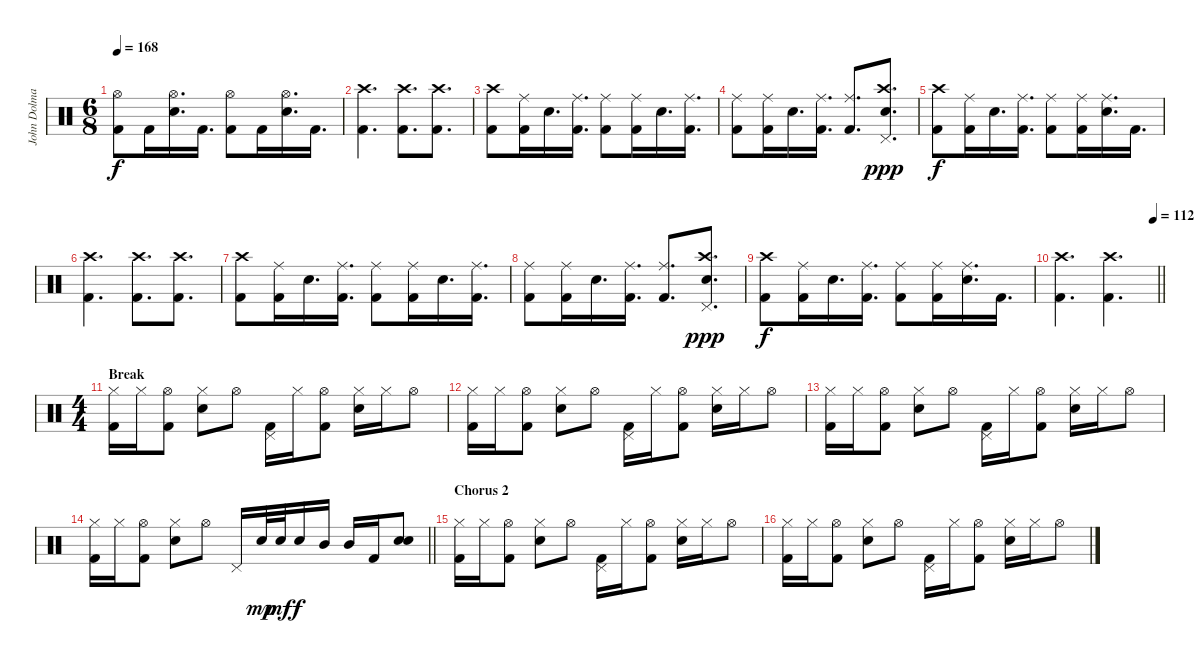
\track ("John Dolmayan" "John Dolma") {instrument percussion}
\staff {score}
\articulation defaults
\ts (6 8)
\tempo 168
\clef neutral
\ks c
("Hi-Hat (open)" "Kick (hit) 2").8{dy f} "Kick (hit) 2".16 ("Hi-Hat (open)" "Electric Snare (hit)").16{d} "Kick (hit) 2".16{d} ("Hi-Hat (open)" "Kick (hit) 2").8 "Kick (hit) 2".16 ("Hi-Hat (open)" "Electric Snare (hit)").16{d} "Kick (hit) 2".16{d} |
("Crash high (hit)" "Kick (hit) 2").4{d} ("Crash high (hit)" "Kick (hit) 2").8{d} ("Crash high (hit)" "Kick (hit) 2").8{d} |
("Crash high (hit)" "Kick (hit) 2").8 ("Ride (middle)" "Kick (hit) 2").16 "Electric Snare (hit)".16{d} ("Ride (middle)" "Kick (hit) 2").16{d} ("Ride (middle)" "Kick (hit) 2").8 ("Ride (middle)" "Kick (hit) 2").16 "Electric Snare (hit)".16{d} ("Ride (middle)" "Kick (hit) 2").16{d} |
("Ride (middle)" "Kick (hit) 2").8 ("Ride (middle)" "Kick (hit) 2").16 "Electric Snare (hit)".16{d} ("Ride (middle)" "Kick (hit) 2").16{d} ("Ride (middle)" "Kick (hit) 2").8{d} ("Crash high (hit)" "Pedal Hi-Hat (hit)" "Electric Snare (hit)").8{d dy ppp} |
("Crash high (hit)" "Kick (hit) 2").8{dy f} ("Ride (middle)" "Kick (hit) 2").16 "Electric Snare (hit)".16{d} ("Ride (middle)" "Kick (hit) 2").16{d} ("Ride (middle)" "Kick (hit) 2").8 ("Ride (middle)" "Kick (hit) 2").16 ("Ride (middle)" "Electric Snare (hit)").16{d} "Kick (hit) 2".16{d} |
("Crash high (hit)" "Kick (hit) 2").4{d} ("Crash high (hit)" "Kick (hit) 2").8{d} ("Crash high (hit)" "Kick (hit) 2").8{d} |
("Crash high (hit)" "Kick (hit) 2").8 ("Ride (middle)" "Kick (hit) 2").16 "Electric Snare (hit)".16{d} ("Ride (middle)" "Kick (hit) 2").16{d} ("Ride (middle)" "Kick (hit) 2").8 ("Ride (middle)" "Kick (hit) 2").16 "Electric Snare (hit)".16{d} ("Ride (middle)" "Kick (hit) 2").16{d} |
("Ride (middle)" "Kick (hit) 2").8 ("Ride (middle)" "Kick (hit) 2").16 "Electric Snare (hit)".16{d} ("Ride (middle)" "Kick (hit) 2").16{d} ("Ride (middle)" "Kick (hit) 2").8{d} ("Crash high (hit)" "Pedal Hi-Hat (hit)" "Electric Snare (hit)").8{d dy ppp} |
("Crash high (hit)" "Kick (hit) 2").8{dy f} ("Ride (middle)" "Kick (hit) 2").16 "Electric Snare (hit)".16{d} ("Ride (middle)" "Kick (hit) 2").16{d} ("Ride (middle)" "Kick (hit) 2").8 ("Ride (middle)" "Kick (hit) 2").16 ("Ride (middle)" "Electric Snare (hit)").16{d} "Kick (hit) 2".16{d} |
\tempo (112 0.9583333333333334)
\barLineRight lightlight
("Crash high (hit)" "Kick (hit) 2").4{d} ("Crash high (hit)" "Kick (hit) 2").4{d} |
\ts (4 4)
\section ("" "Break")
("Hi-Hat (closed)" "Kick (hit) 2").16 "Hi-Hat (closed)".16 ("Hi-Hat (open)" "Kick (hit) 2").8 ("Hi-Hat (closed)" "Electric Snare (hit)").8 "Hi-Hat (open)".8 ("Pedal Hi-Hat (hit)" "Kick (hit) 2").16 "Hi-Hat (closed)".16 ("Hi-Hat (open)" "Kick (hit) 2").8 ("Hi-Hat (closed)" "Electric Snare (hit)").16 "Hi-Hat (closed)".16 "Hi-Hat (open)".8 |
("Hi-Hat (closed)" "Kick (hit) 2").16 "Hi-Hat (closed)".16 ("Hi-Hat (open)" "Kick (hit) 2").8 ("Hi-Hat (closed)" "Electric Snare (hit)").8 "Hi-Hat (open)".8 ("Pedal Hi-Hat (hit)" "Kick (hit) 2").16 "Hi-Hat (closed)".16 ("Hi-Hat (open)" "Kick (hit) 2").8 ("Hi-Hat (closed)" "Electric Snare (hit)").16 "Hi-Hat (closed)".16 "Hi-Hat (open)".8 |
("Hi-Hat (closed)" "Kick (hit) 2").16 "Hi-Hat (closed)".16 ("Hi-Hat (open)" "Kick (hit) 2").8 ("Hi-Hat (closed)" "Electric Snare (hit)").8 "Hi-Hat (open)".8 ("Pedal Hi-Hat (hit)" "Kick (hit) 2").16 "Hi-Hat (closed)".16 ("Hi-Hat (open)" "Kick (hit) 2").8 ("Hi-Hat (closed)" "Electric Snare (hit)").16 "Hi-Hat (closed)".16 "Hi-Hat (open)".8 |
\barLineRight lightlight
("Hi-Hat (closed)" "Kick (hit) 2").16 "Hi-Hat (closed)".16 ("Hi-Hat (open)" "Kick (hit) 2").8 ("Hi-Hat (closed)" "Electric Snare (hit)").8 "Hi-Hat (open)".8 "Pedal Hi-Hat (hit)".16 "Electric Snare (hit)".32{dy mp} "Electric Snare (hit)".32{dy mf} "Electric Snare (hit)".16{dy f} "Mid Tom (hit)".16 "Mid Tom (hit)".16 "Kick (hit) 2".16 ("Electric Snare (hit)" "Electric Snare (hit)").8 |
\section ("" "Chorus 2")
("Hi-Hat (closed)" "Kick (hit) 2").16 "Hi-Hat (closed)".16 ("Hi-Hat (open)" "Kick (hit) 2").8 ("Hi-Hat (closed)" "Electric Snare (hit)").8 "Hi-Hat (open)".8 ("Pedal Hi-Hat (hit)" "Kick (hit) 2").16 "Hi-Hat (closed)".16 ("Hi-Hat (open)" "Kick (hit) 2").8 ("Hi-Hat (closed)" "Electric Snare (hit)").16 "Hi-Hat (closed)".16 "Hi-Hat (open)".8 |
("Hi-Hat (closed)" "Kick (hit) 2").16 "Hi-Hat (closed)".16 ("Hi-Hat (open)" "Kick (hit) 2").8 ("Hi-Hat (closed)" "Electric Snare (hit)").8 "Hi-Hat (open)".8 ("Pedal Hi-Hat (hit)" "Kick (hit) 2").16 "Hi-Hat (closed)".16 ("Hi-Hat (open)" "Kick (hit) 2").8 ("Hi-Hat (closed)" "Electric Snare (hit)").16 "Hi-Hat (closed)".16 "Hi-Hat (open)".8
